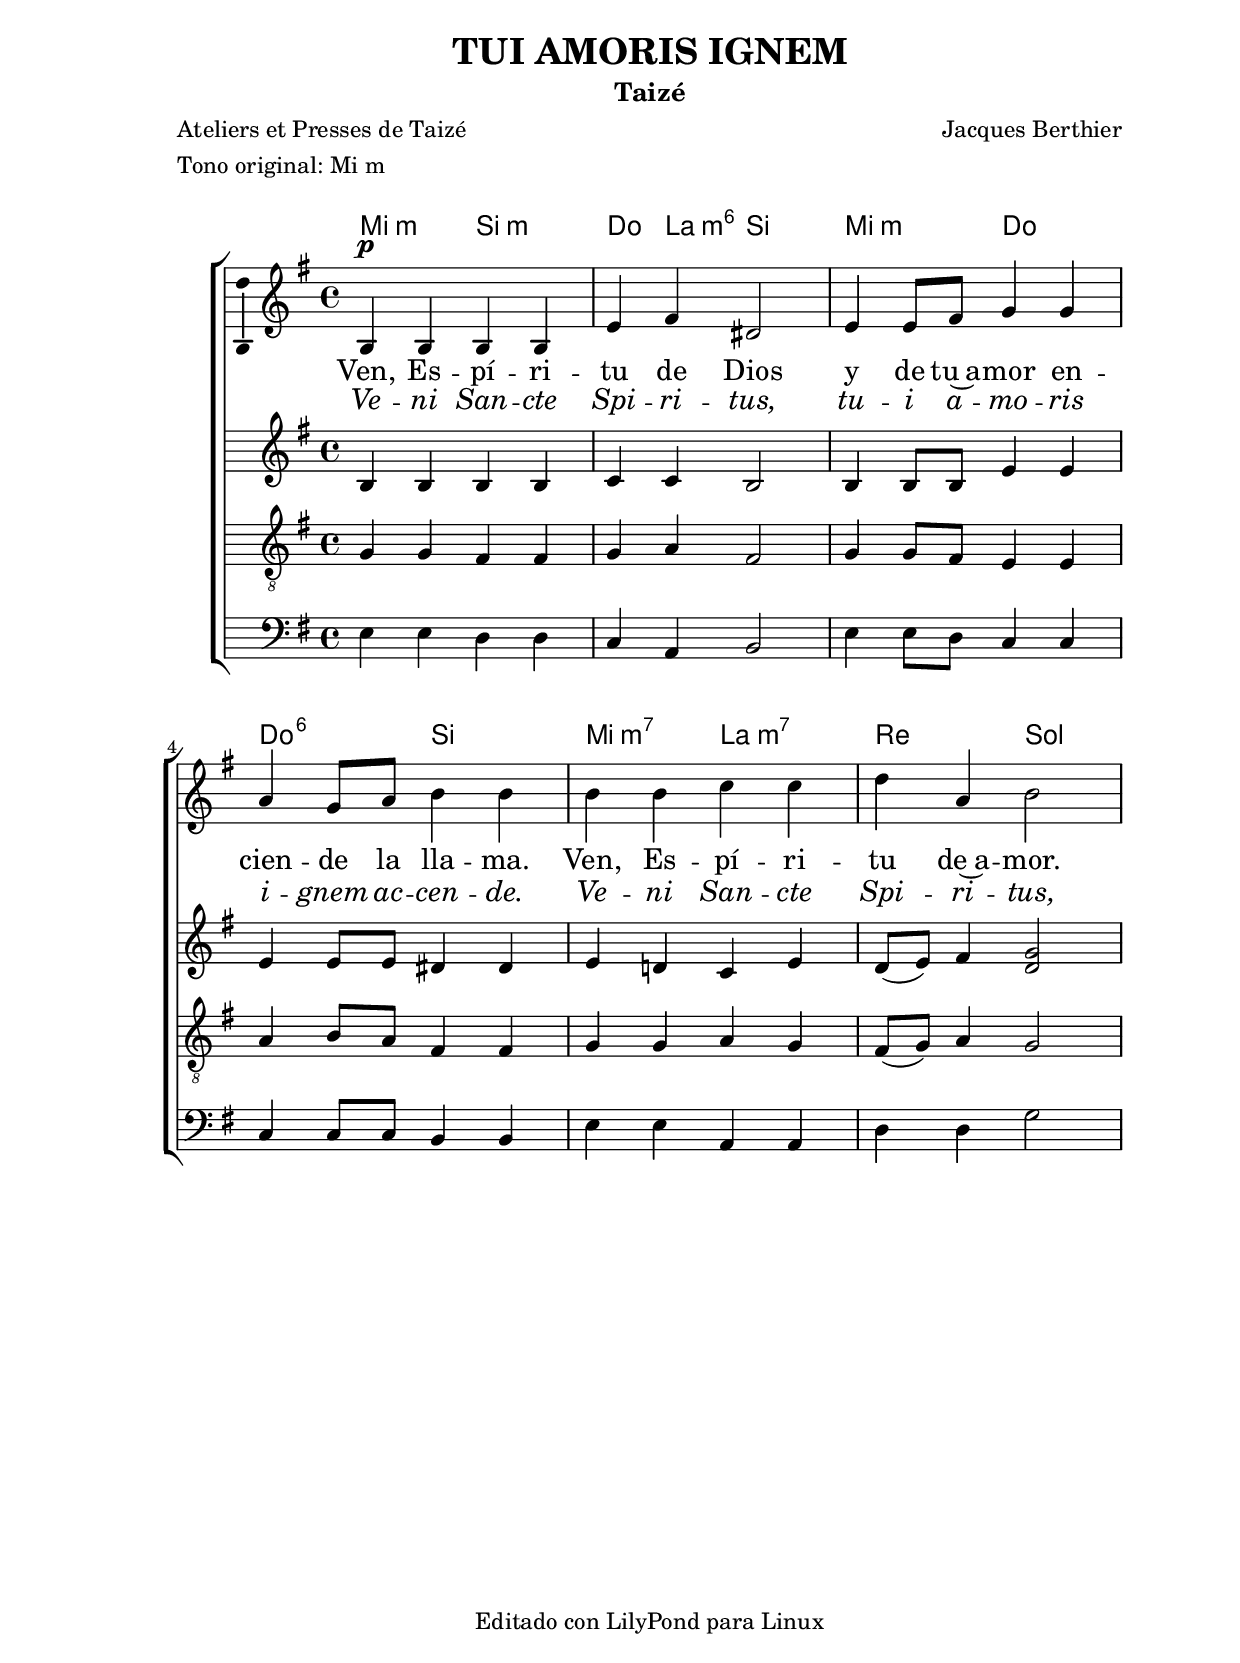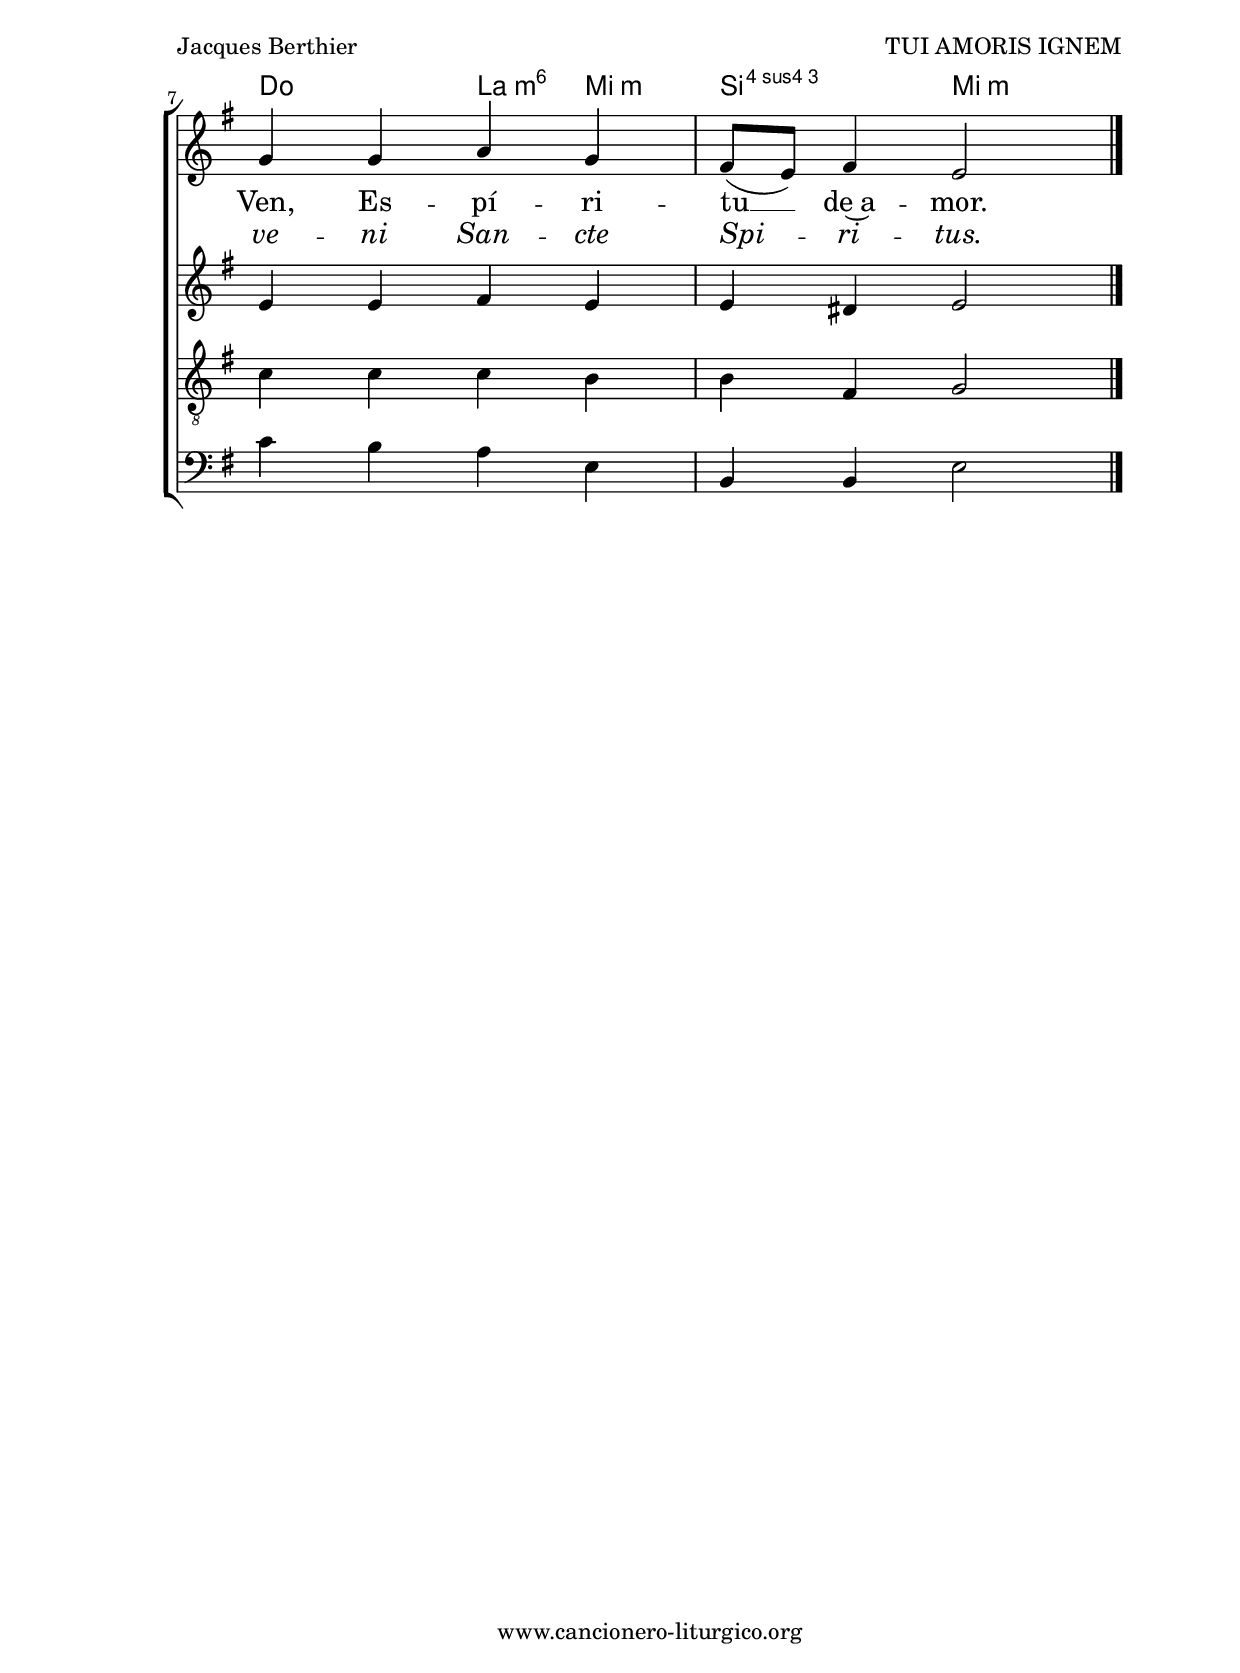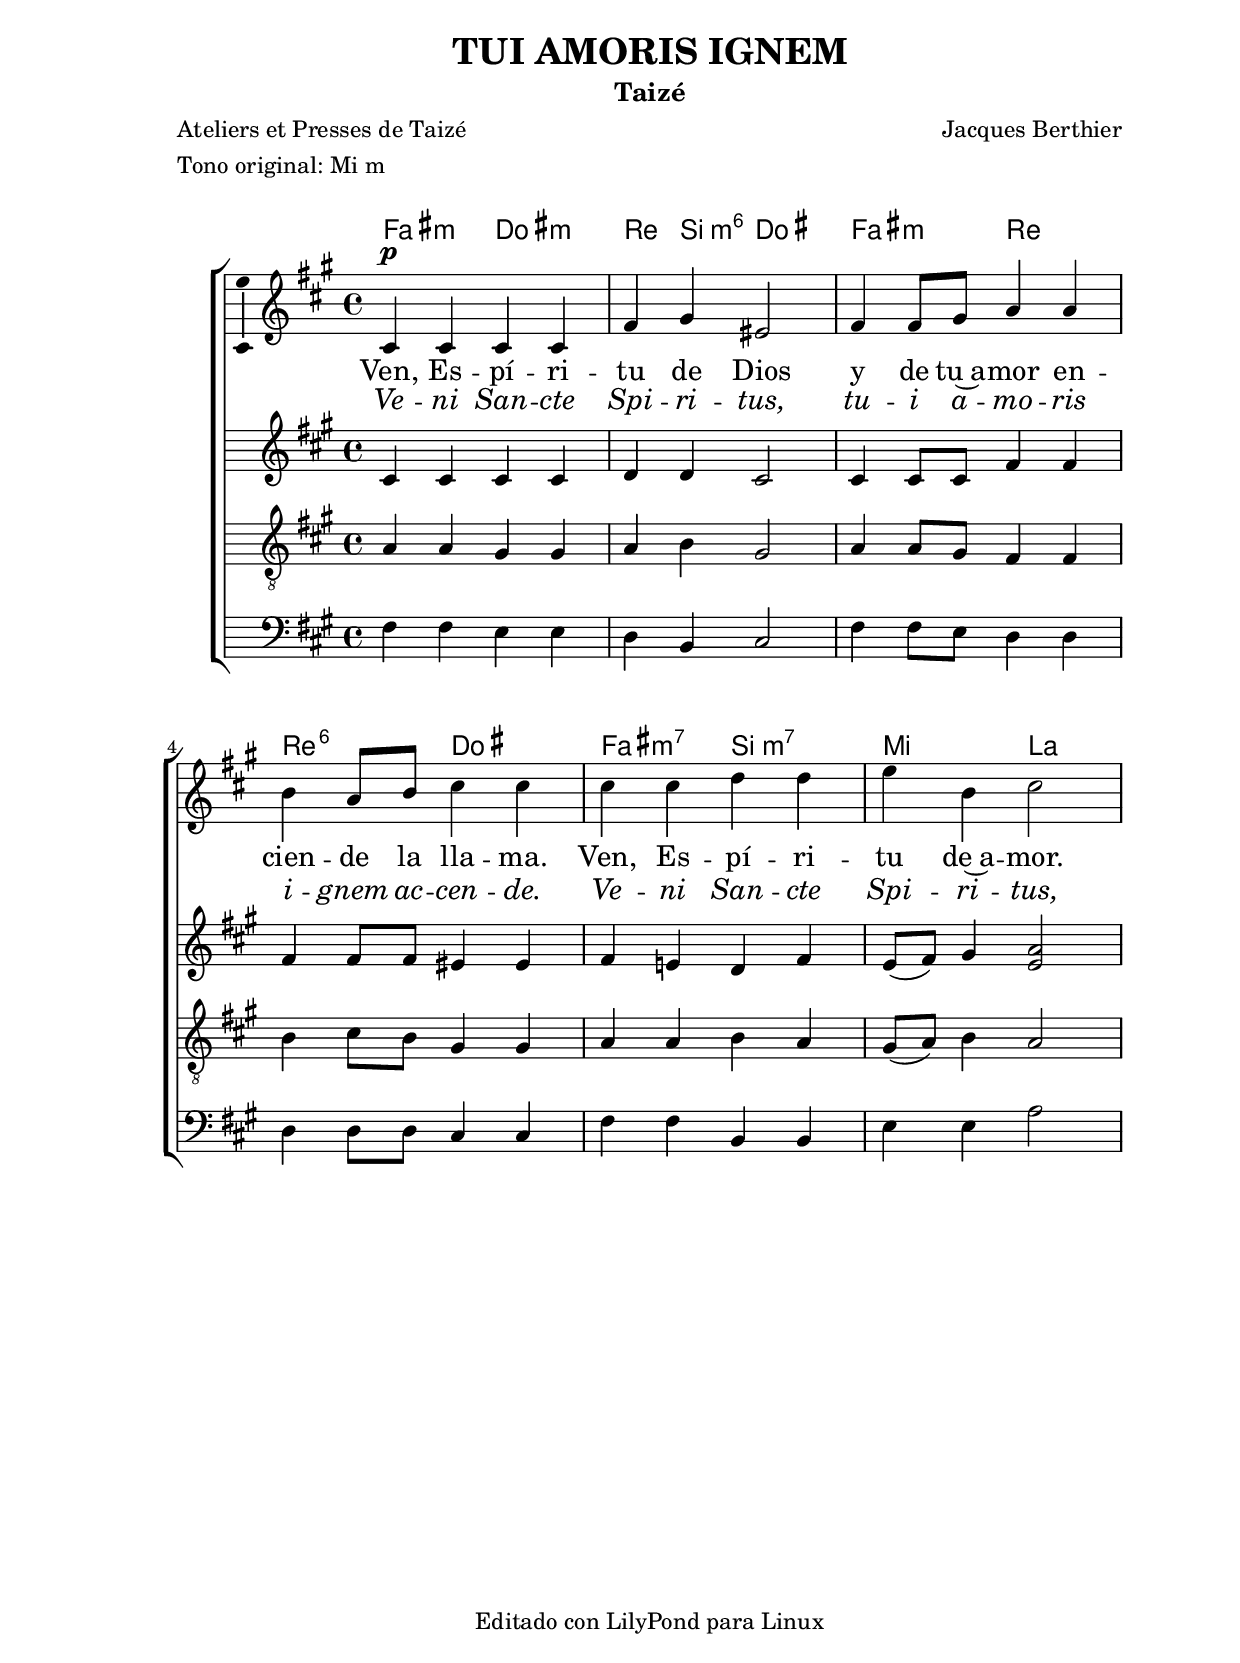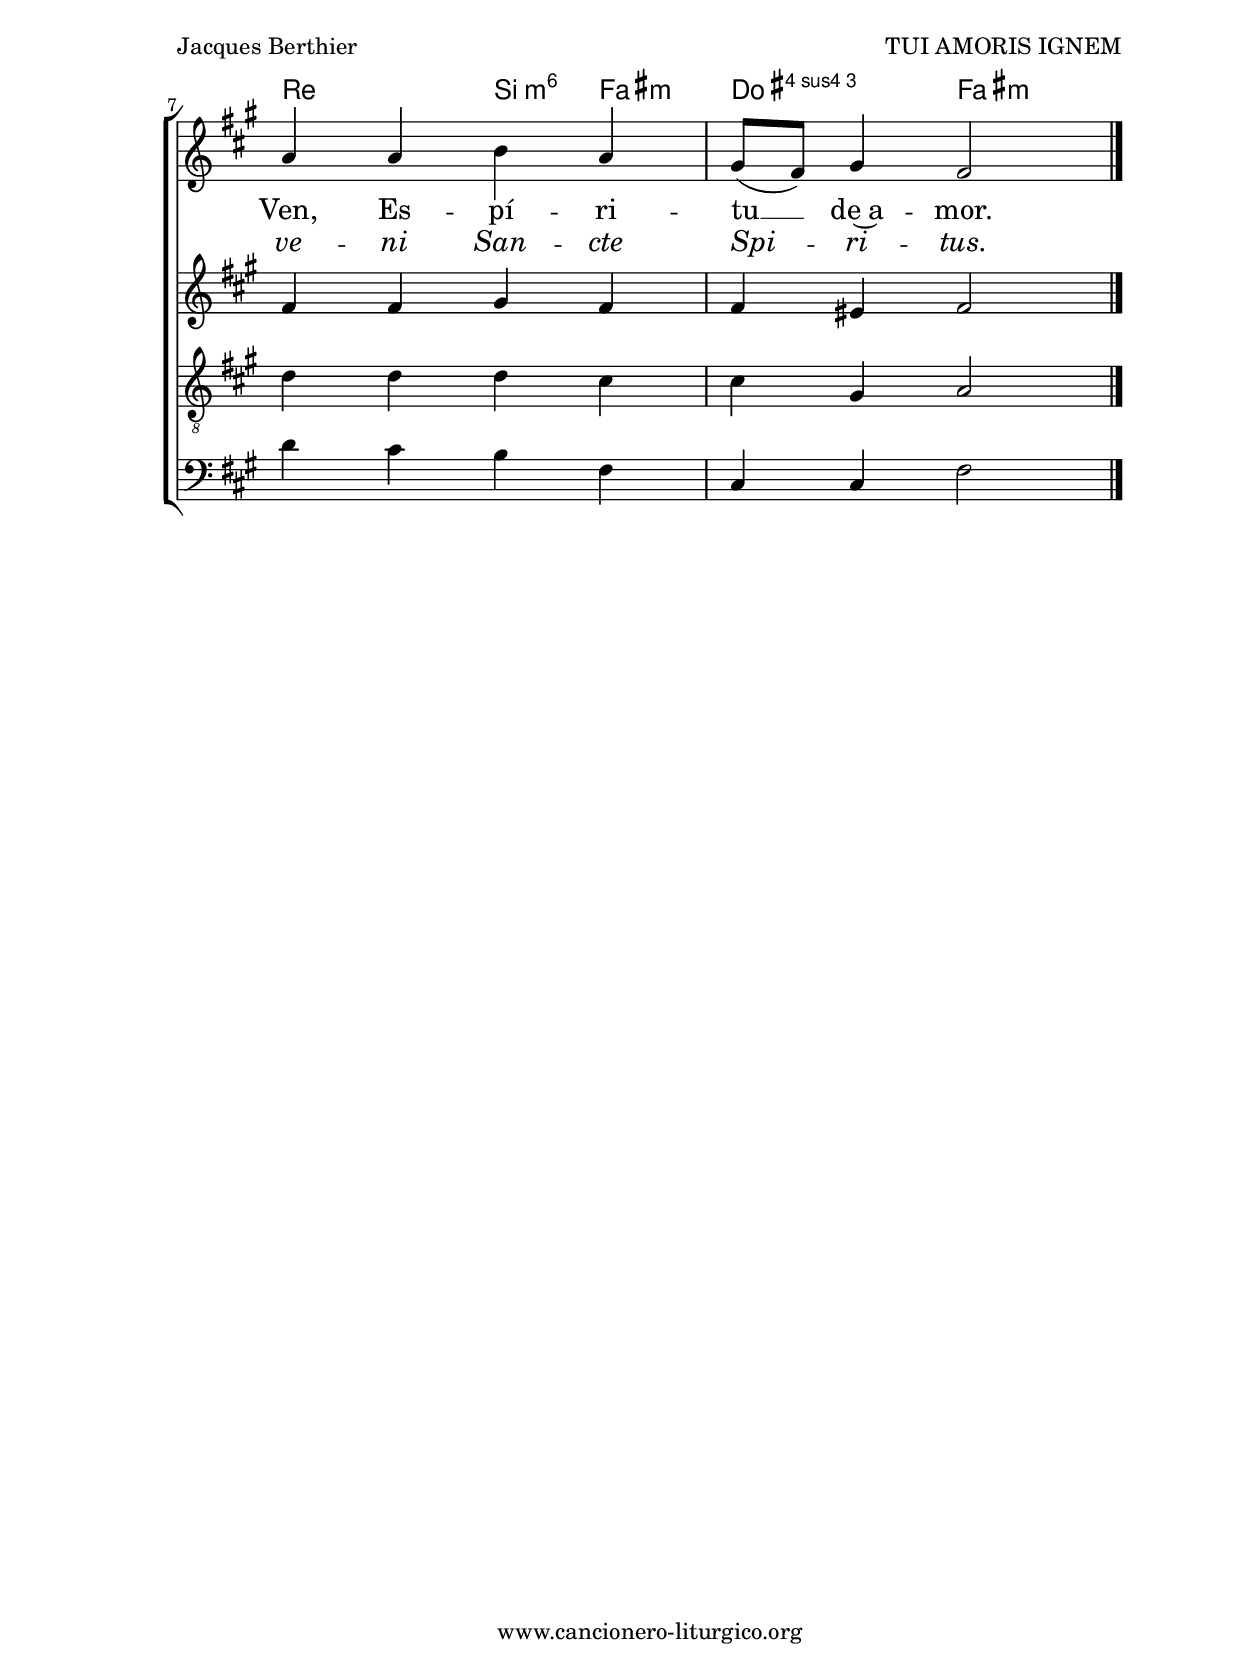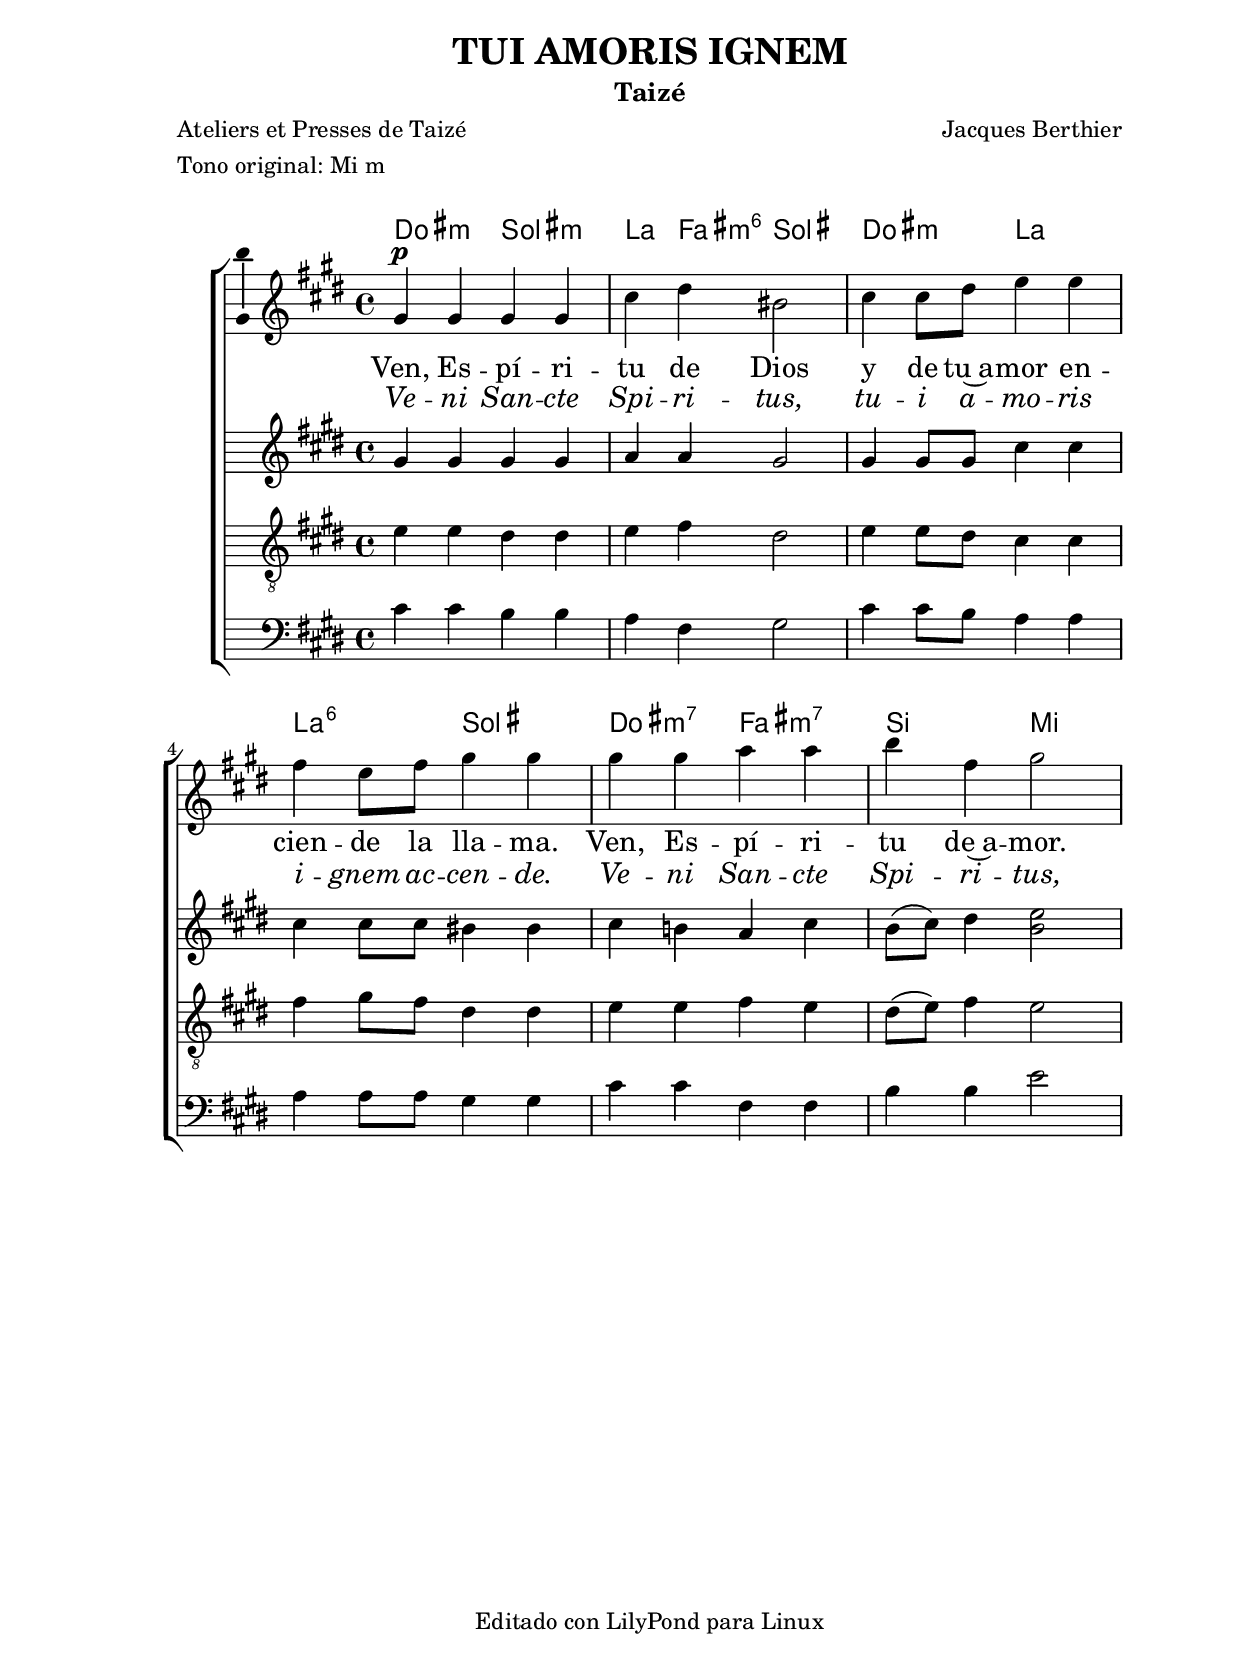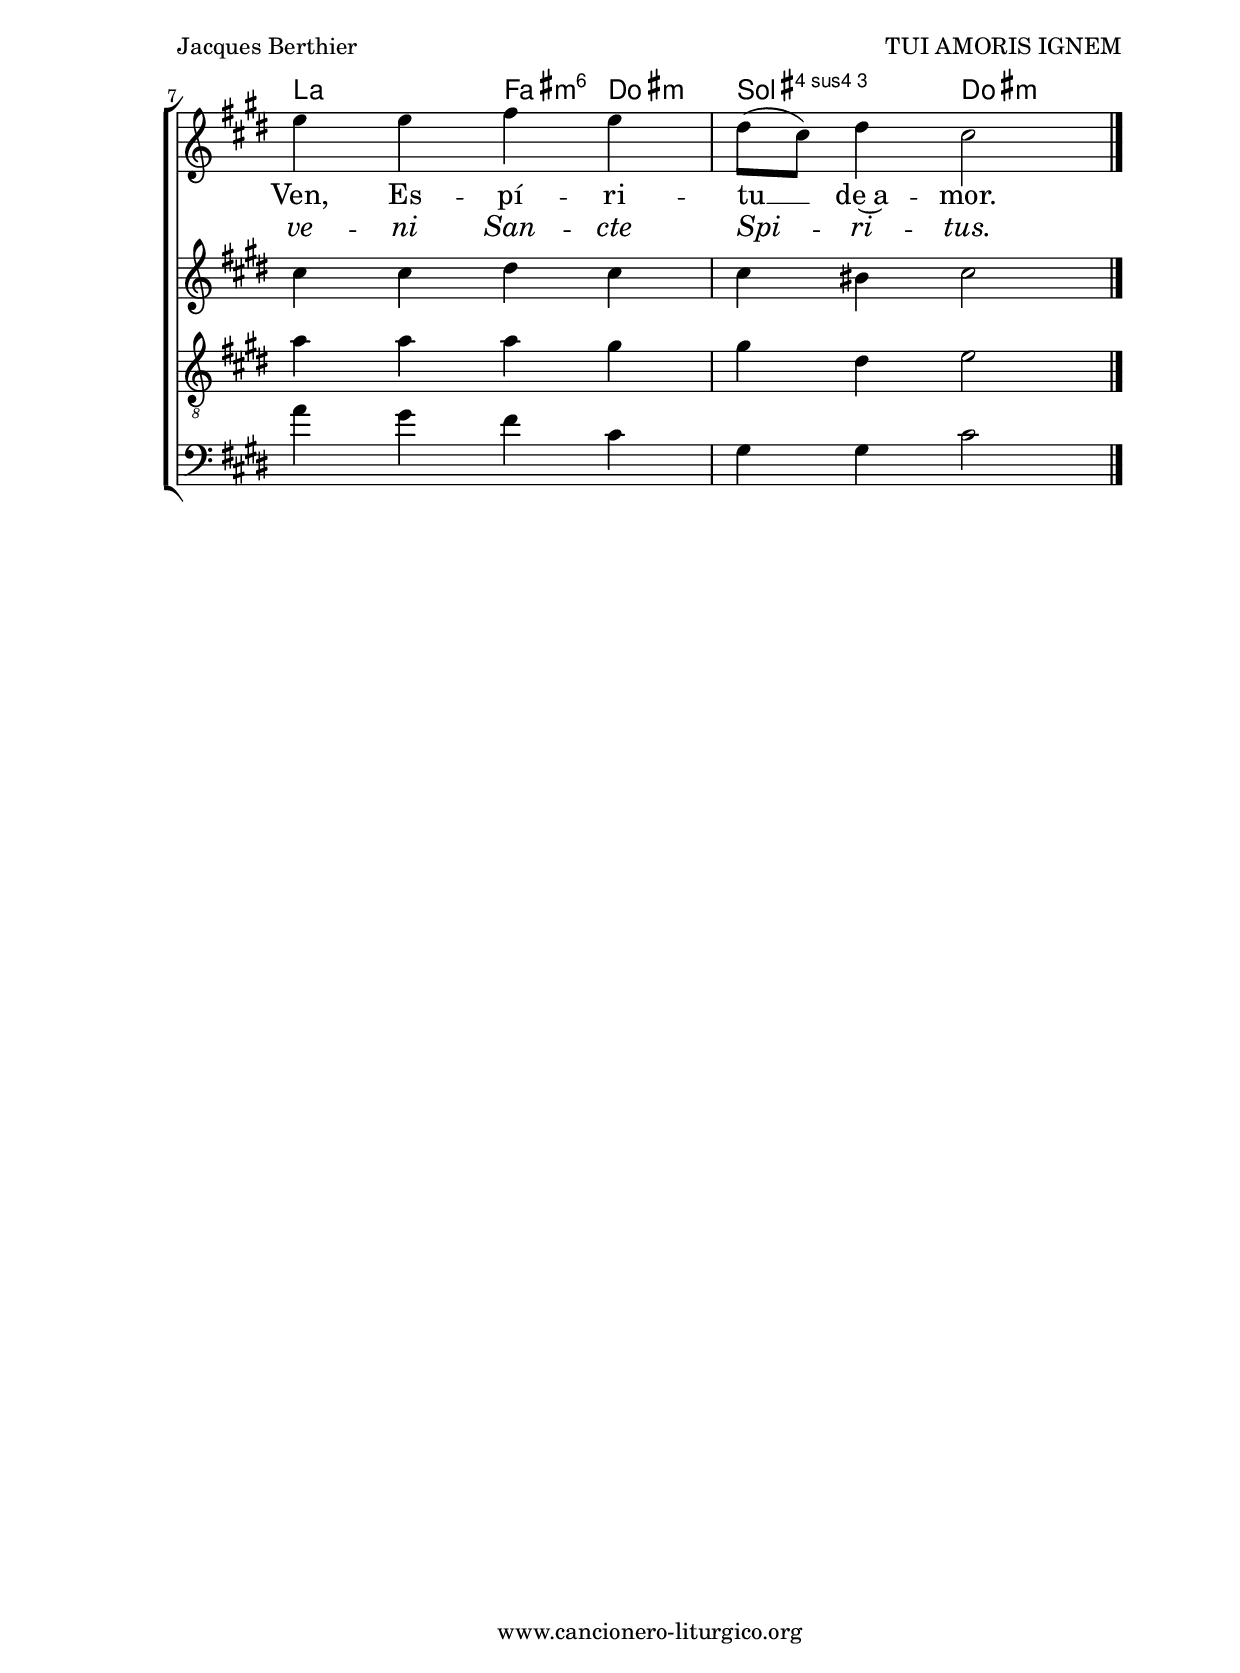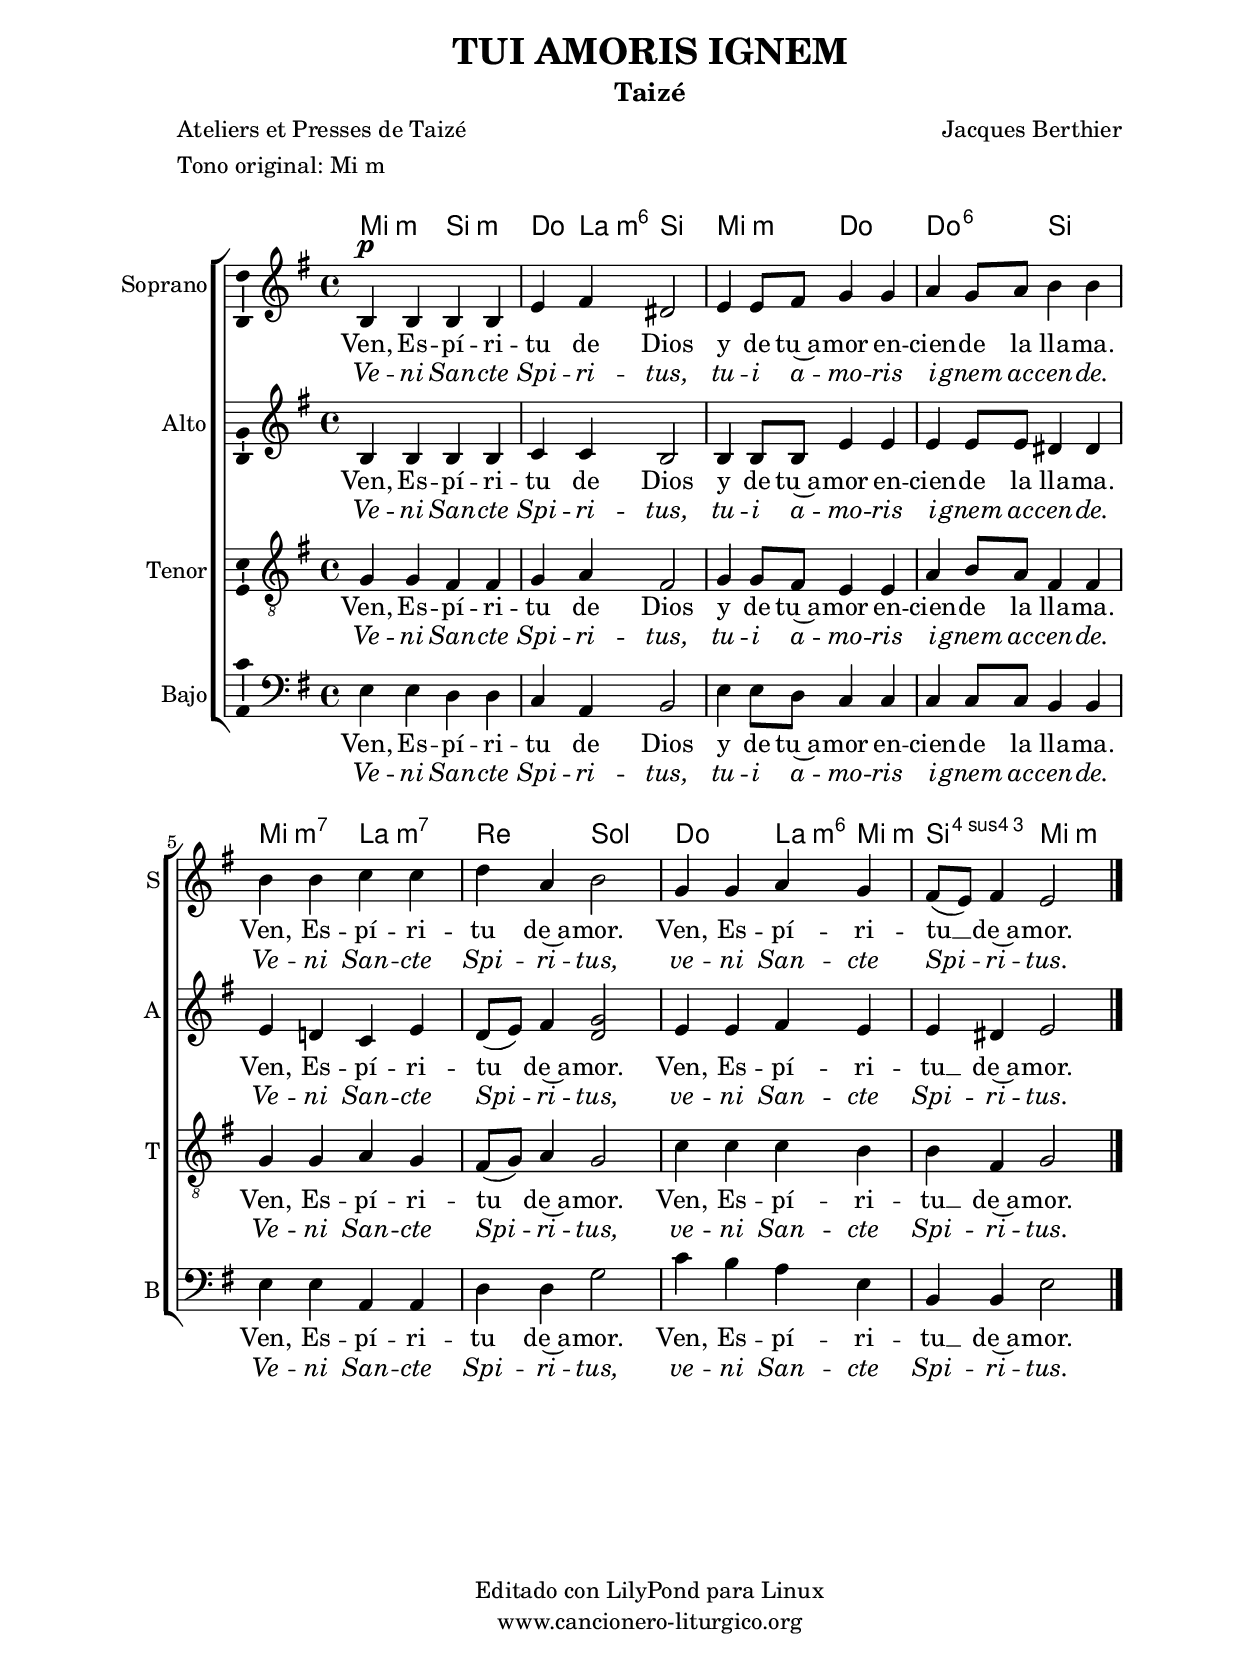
%
%para convertir .midi en .wav:
%timidity filename.midi -Ow -o finename.wav
%
%
%Para convertir de .wav a .mp3:
%lame -h -m j filename.wav
%
%
%para escuchar el midi:
%timidity nombrefichero.midi
%

italicas=\override LyricText #'font-shape = #'italic

%versión de lilypond para la que se ha escrito esta partitura:
\version "2.16.0"

	%Tamaño papel
	#(set-default-paper-size "a4")
	%Tamaño partitura
	#(set-global-staff-size 20)
	%No responde al pulsar sobre una nota
	#(ly:set-option 'point-and-click #f)

%parámetros del encabezamiento:
\header {
	title = "TUI AMORIS IGNEM"
	subtitle = "Taizé"
	composer = "Jacques Berthier"
	poet = "Ateliers et Presses de Taizé"
	meter = "Tono original: Mi m"
	arranger = ""
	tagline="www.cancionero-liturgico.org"
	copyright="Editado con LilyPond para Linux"
	}

%parámetros asociados al papel:
\paper  {
	oddHeaderMarkup = \markup {\fill-line { \on-the-fly #not-first-page \fromproperty #'header:title \on-the-fly #not-first-page \fromproperty #'header:composer }}
	evenHeaderMarkup = \markup {\fill-line { \fromproperty #'header:composer \fromproperty #'header:title }}
	#(set-paper-size "a4")
	print-page-number = ##f
	first-page-number = 1
	print-first-page-number = ##f
%	head-separation = 3.0 \cm
	top-margin = 2.0 \cm
	bottom-margin = 0.5\cm
%%%	bottom-margin = -2.0\cm
	left-margin = 3.0 \cm
	line-width = 16.0 \cm 
	indent = 8\mm
	interscoreline = 2.\mm
	between-system-space = 15\mm
%	para que las partituras no llenen la hoja:
	ragged-bottom = ##t
%	idem para la última hoja:
	ragged-last-bottom = ##f
%	para que las partituras llenen el ancho del papel:
	ragged-last = ##f
	after-title-space = 2.5 \cm
%page-count=1
%system-count=1

	%Flexible Vertical Spacing
%	markup-markup-spacing =
%	#'((basic-distance . 15) (minimum-distance . 15) (padding . 3))
	markup-system-spacing =
	#'((basic-distance . 15) (minimum-distance . 15) (padding . 3))
	system-system-spacing =
	#'((basic-distance . 15) (minimum-distance . 15) (padding . 3))
	score-system-spacing =
	#'((basic-distance . 15) (minimum-distance . 15) (padding . 5))
%	top-system-spacing = % header
%	#'((basic-distance . 8) (minimum-distance . 0) (padding . 0))
%	top-markup-spacing =
%	#'((basic-distance . 20) (minimum-distance . 20) (padding . 0))
	last-bottom-spacing = % footer
	#'((basic-distance . 5) (minimum-distance . 5) (padding . 0))
%	score-markup-spacing =
%	#'((basic-distance . 16) (minimum-distance . 13) (padding . 0))

	}


%parámetros que afectan a toda la partitura:
global =  {
	%clave de sol (G):
	\clef G
	%armadura:
	\key e \minor
	\tempo 4=72
	\set Score.tempoHideNote = ##t
	}


acordes = {
	\italianChords
	\chordmode {
%%%	\transpose c e
{

e2:m b:m
c4 a:m6 b2
e2:m c
c2:6 b
e2:m7 a:m7
d2 g
c2 a4:m6 e:m
b2:4 e:m

	}
	}
}

stemOn = { \revert Staff.Stem #'transparent }
stemOff = { \override Staff.Stem #'transparent = ##t }

melodia = 

%%%\transpose c e
{
	\relative c'{
	\time 4/4

\dynamicUp

b4\p b b b
e4 fis dis2
e4 e8 fis g4 g
a4 g8 a b4 b
b4 b c c
d4 a b2
g4 g a g
fis8 (e) fis4 e2

\bar "|."
	}
	}

melodiados = 

%%%\transpose c e
{
	\relative c'{
	\time 4/4

b4 b b b
c4 c b2
b4 b8 b e4 e
e4 e8 e dis4 dis
e4 d! c e
d8 (e) fis4 <d g>2
e4 e fis e
e4 dis e2

\bar "|."
	}
	}

melodiatres = 

%%%\transpose c e
{
	\relative c'{
	\time 4/4

\clef "G_8"

g4 g fis fis
g4 a fis2
g4 g8 fis e4 e
a4 b8 a fis4 fis
g4 g a g
fis8 (g) a4 g2
c4 c c b
b4 fis g2

\bar "|."
	}
	}

melodiacuatro = 

%%%\transpose c e
{
	\relative c{
	\time 4/4

e4 e d d
c4 a b2
e4 e8 d c4 c
c4 c8 c b4 b
e4 e a, a
d4 d g2
c4 b a e
b4 b e2

\bar "|."
	}
	}

texto = \lyricmode {
Ven, Es -- pí -- ri -- tu de Dios
y de tu~a -- mor en -- cien -- de la lla -- ma.
Ven, Es -- pí -- ri -- tu de~a -- mor.
Ven, Es -- pí -- ri -- tu __ de~a -- mor.
	}

textodos = \lyricmode {
\italicas
Ve -- ni San -- cte Spi -- ri -- tus,
tu -- i a -- mo -- ris i -- gnem ac -- cen -- de.
Ve -- ni San -- cte Spi -- ri -- tus,
ve -- ni San -- cte Spi -- ri -- tus.

	}


acordesStaff = \context ChordNames = acordesStaff <<
	\set chordChanges = ##t
	\acordes
	>>


vozStaff = \context Voice = vozStaff
\with {\consists "Ambitus_engraver"}
<<
%	\set Staff.instrumentName = ""
%	\set Staff.shortInstrumentName = ""
%	\set Staff.midiInstrument = #"clarinet"
%	\set Staff.midiInstrument = #"cello"
%	\set Staff.midiInstrument = #"flute"
	\set Staff.midiInstrument = #"electric guitar (jazz)"
%	\set Staff.midiInstrument = #"english horn"
%	\set Staff.midiInstrument = #"violin"
%	\set Staff.midiInstrument = #"glockenspiel"
	\set Staff.midiMinimumVolume = #0.7
	\set Staff.midiMaximumVolume = #0.9
	\global
	\melodia
	>>

vozdosStaff = \context Voice = vozdosStaff
<<
	\set Staff.instrumentName = ""
	\set Staff.shortInstrumentName = ""
	\override Staff.StaffSymbol #'staff-space = #(magstep -0.35)
	\set Staff.midiInstrument = #"flute"
	\set Staff.midiMinimumVolume = #0.7
	\set Staff.midiMaximumVolume = #0.9
	\global
	\melodiados
	>>

voztresStaff = \context Voice = voztresStaff
<<
	\set Staff.instrumentName = ""
	\set Staff.shortInstrumentName = ""
	\override Staff.StaffSymbol #'staff-space = #(magstep -0.35)
	\set Staff.midiInstrument = #"flute"
	\set Staff.midiMinimumVolume = #0.7
	\set Staff.midiMaximumVolume = #0.9
	\global
%%%	%Cambio a clave de fa (F):
%%%	\clef F
	\melodiatres
	>>

vozcuatroStaff = \context Voice = vozcuatroStaff
<<
	\set Staff.instrumentName = ""
	\set Staff.shortInstrumentName = ""
	\override Staff.StaffSymbol #'staff-space = #(magstep -0.35)
	\set Staff.midiInstrument = #"flute"
	\set Staff.midiMinimumVolume = #0.7
	\set Staff.midiMaximumVolume = #0.9
	\global
	%Cambio a clave de fa (F):
	\clef F
	\melodiacuatro
	>>


textoStaff = \context Lyrics = textoStaff <<
	\lyricsto vozStaff \texto
	>>

textodosStaff = \context Lyrics = textodosStaff <<
	\lyricsto vozStaff \textodos
	>>


\book {
	\score {
		\context ChoirStaff {
%			\override StaffGroup.SystemStartBracket #'collapse-height = #1
%			\override Score.SystemStartBar #'collapse-height = #1
			<<
			\acordesStaff
			\vozStaff
			\textoStaff
			\textodosStaff
			\vozdosStaff
			\voztresStaff
			\vozcuatroStaff
			>>
			}
		\layout {
	    		\context {
				\Lyrics
				\override LyricText #'font-size = #2
				}
	   		 \context {
				\Score
				\override StaffSymbol #'staff-space = #(magstep +3)
				}
			}
		}
	\score {
		\unfoldRepeats
		\context ChoirStaff {
			<<
			\acordesStaff
			\vozStaff
			\vozdosStaff
			\voztresStaff
			\vozcuatroStaff
			>>
			}
		\midi {
	  		\context {
	  			\Score
				tempoWholesPerMinute = #(ly:make-moment 70 4)
				}
			}
		}
	}



#(define output-suffix "C")
\book {
	\score {
		\context ChoirStaff {
%			\override StaffGroup.SystemStartBracket #'collapse-height = #1
%			\override Score.SystemStartBar #'collapse-height = #1
\transpose c d
			<<
			\acordesStaff
			\vozStaff
			\textoStaff
			\textodosStaff
			\vozdosStaff
			\voztresStaff
			\vozcuatroStaff
			>>
			}
		\layout {
	    		\context {
				\Lyrics
				\override LyricText #'font-size = #2
				}
	   		 \context {
				\Score
				\override StaffSymbol #'staff-space = #(magstep +3)
				}
			}
		}
	}

#(define output-suffix "S")
\book {
	\score {
		\context ChoirStaff {
%			\override StaffGroup.SystemStartBracket #'collapse-height = #1
%			\override Score.SystemStartBar #'collapse-height = #1
\transpose c a
			<<
			\acordesStaff
			\vozStaff
			\textoStaff
			\textodosStaff
			\vozdosStaff
			\voztresStaff
			\vozcuatroStaff
			>>
			}
		\layout {
	    		\context {
				\Lyrics
				\override LyricText #'font-size = #2
				}
	   		 \context {
				\Score
				\override StaffSymbol #'staff-space = #(magstep +3)
				}
			}
		}
	}



%%% POLIFONÍA %%%

alto = \texto
altodos = \textodos

tenor = \texto
tenordos = \textodos

bajo = \texto
bajodos = \textodos

vozcantusStaff = \context Voice = vozcantusStaff
\with {\consists "Ambitus_engraver"}
<<
	\set Staff.instrumentName = "Soprano"
	\set Staff.shortInstrumentName = "S"
	\set Staff.midiInstrument = #"electric piano 1"
	\set Staff.midiMinimumVolume = #0.3
	\set Staff.midiMaximumVolume = #0.5
	\set Staff.midiInstrument = #"oboe"
	\set Staff.midiMinimumVolume = #0.7
	\set Staff.midiMaximumVolume = #0.9
	\global
	\melodia
	>>

vozaltoStaff = \context Voice = vozaltoStaff
\with {\consists "Ambitus_engraver"}
<<
	\set Staff.instrumentName = "Alto"
	\set Staff.shortInstrumentName = "A"
	\set Staff.midiInstrument = #"electric piano 1"
	\set Staff.midiMinimumVolume = #0.3
	\set Staff.midiMaximumVolume = #0.5
%	\set Staff.midiInstrument = #"oboe"
%	\set Staff.midiMinimumVolume = #0.7
%	\set Staff.midiMaximumVolume = #0.9
	\global
	\melodiados
	>>

voztenorStaff = \context Voice = voztenorStaff
\with {\consists "Ambitus_engraver"}
<<
	\set Staff.instrumentName = "Tenor"
	\set Staff.shortInstrumentName = "T"
	\set Staff.midiInstrument = #"electric piano 1"
	\set Staff.midiMinimumVolume = #0.3
	\set Staff.midiMaximumVolume = #0.5
%	\set Staff.midiInstrument = #"oboe"
%	\set Staff.midiMinimumVolume = #0.7
%	\set Staff.midiMaximumVolume = #0.9
	\global
%%%	%Cambio a clave de fa (F):
%%%	\clef F
	\melodiatres
	>>

vozbajoStaff = \context Voice = vozbajoStaff
\with {\consists "Ambitus_engraver"}
<<
	\set Staff.instrumentName = "Bajo"
	\set Staff.shortInstrumentName = "B"
	\set Staff.midiInstrument = #"electric piano 1"
	\set Staff.midiMinimumVolume = #0.3
	\set Staff.midiMaximumVolume = #0.5
%	\set Staff.midiInstrument = #"oboe"
%	\set Staff.midiMinimumVolume = #0.7
%	\set Staff.midiMaximumVolume = #0.9
	\global
	%Cambio a clave de fa (F):
	\clef F
	\melodiacuatro
	>>

cantusStaff = \context Lyrics = cantusStaff <<
	\lyricsto vozcantusStaff \texto
	>>

cantusdosStaff = \context Lyrics = cantusdosStaff <<
	\lyricsto vozcantusStaff \textodos
	>>

altoStaff = \context Lyrics = altoStaff <<
	\lyricsto vozaltoStaff \alto
	>>

altodosStaff = \context Lyrics = altodosStaff <<
	\lyricsto vozaltoStaff \altodos
	>>

tenorStaff = \context Lyrics = tenorStaff <<
	\lyricsto voztenorStaff \tenor
	>>

tenordosStaff = \context Lyrics = tenordosStaff <<
	\lyricsto voztenorStaff \tenordos
	>>

bajoStaff = \context Lyrics = bajoStaff <<
	\lyricsto vozbajoStaff \bajo
	>>

bajodosStaff = \context Lyrics = bajodosStaff <<
	\lyricsto vozbajoStaff \bajodos
	>>


#(define output-suffix "poli")
\book {
	\score {
		\context ChoirStaff {
%			\override StaffGroup.SystemStartBracket #'collapse-height = #1
%			\override Score.SystemStartBar #'collapse-height = #1
			<<
			\acordesStaff
			\vozcantusStaff
			\cantusStaff
			\cantusdosStaff
			\vozaltoStaff
			\altoStaff
			\altodosStaff
			\voztenorStaff
			\tenorStaff
			\tenordosStaff
			\vozbajoStaff
			\bajoStaff
			\bajodosStaff
			>>
			}
		\layout {
%page-count=1
	    		\context {
				\Lyrics
%				\override LyricText #'font-size = #2
				}
	   		 \context {
				\Score
%				\override StaffSymbol #'staff-space = #(magstep +3)
				}
			}
		}
	\score {
		\unfoldRepeats
		\context ChoirStaff {
			<<
			\vozcantusStaff
			\vozaltoStaff
			\vozbajoStaff
\transpose c c'
			\voztenorStaff
			>>
			}
		\midi {
	  		\context {
	  			\Score
				tempoWholesPerMinute = #(ly:make-moment 70 4)
				}
			}
		}
	}

